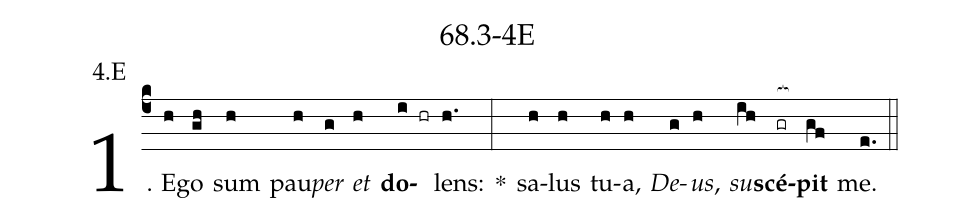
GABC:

name: 68.3-4E;
annotation: 4.E;
%%
(c4)1. E(h)go(gh) sum(h) pau(h)<i>per</i>(g) <i>et</i>(h) <b>do</b>(i hr)lens:(h.) *(:) sa(h)lus(h) tu(h)a,(h) <i>De</i>(g)<i>us</i>,(h) <i>su</i>(ih)<b>scé</b>(gr[ocb:1{])<b>pit</b>(gf[ocb:0}]) me.(e.) (::)


%E(h) u(g) o(h) u(ih) a(gf) e.(e.) (::)
